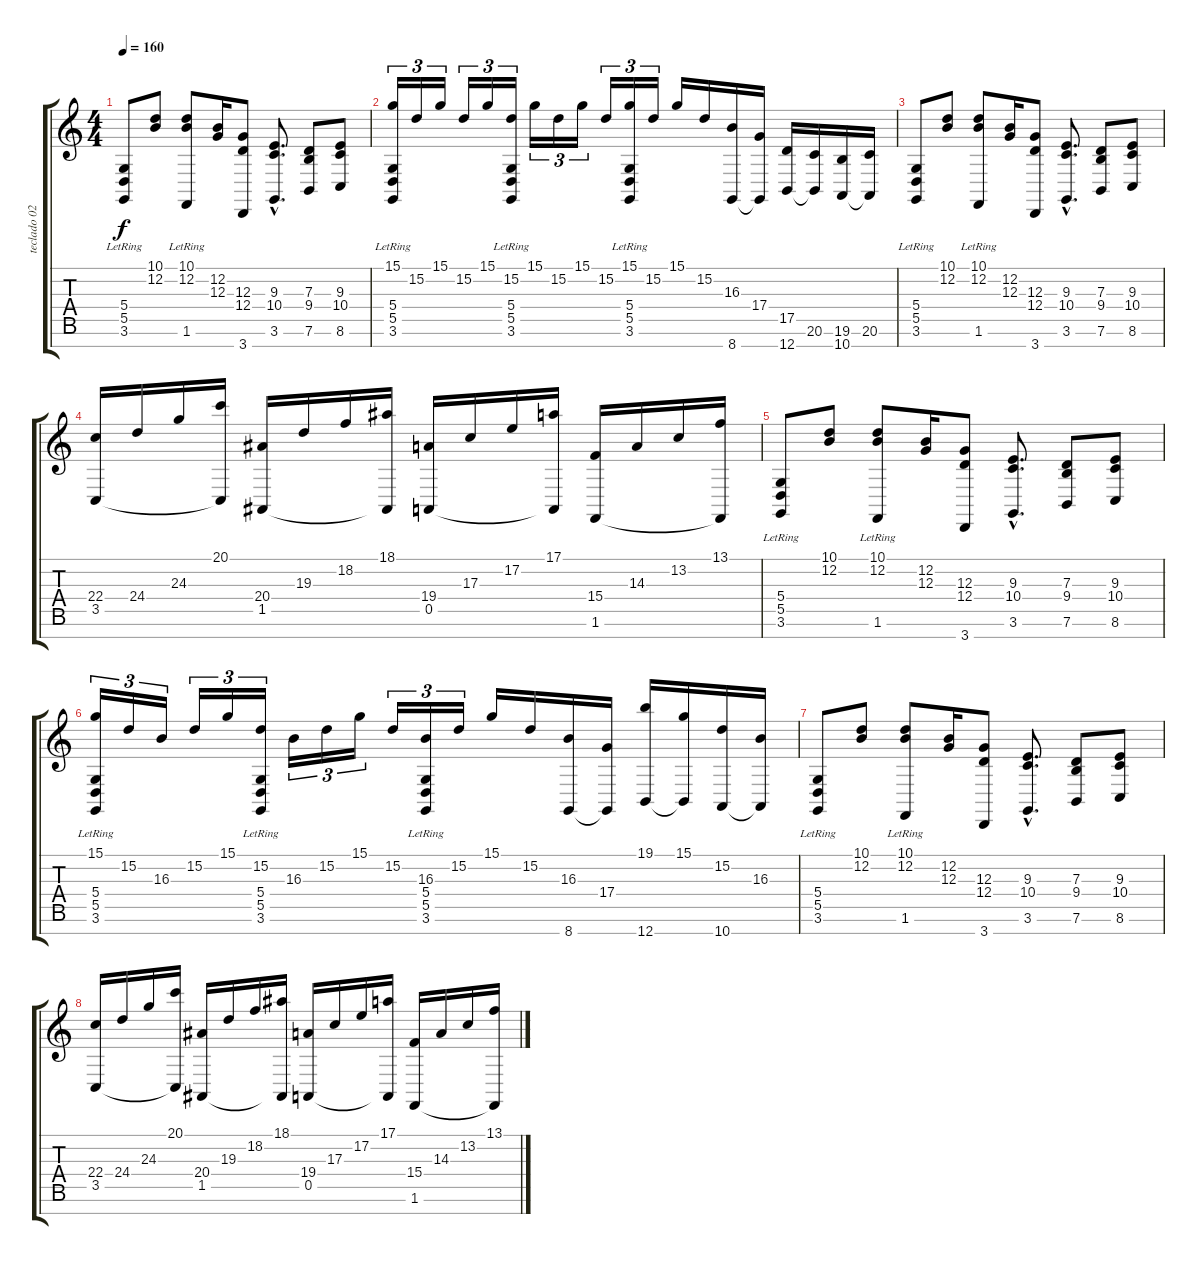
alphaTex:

\track ("teclado 02" "teclado 02") {instrument acousticgrandpiano}
\staff {score tabs}
\tuning (E4 B3 G3 D3 A2 E2 B1) {hide}
\ts (4 4)
\tempo 160
\clef g2
\ks c
(5.4{lr} 5.5{lr} 3.6{lr}).8{dy f} (10.1 12.2).8 (10.1 12.2 1.6{lr}).8 (12.2 12.3).16 (12.3 12.4 3.7).8 (9.3{hac} 10.4{hac} 3.6{hac}).8{d} (7.3 9.4 7.6).8 (9.3 10.4 8.6).8 |
(15.1 5.4{lr} 5.5{lr} 3.6{lr}).16{tu (3 2)} 15.2.16{tu (3 2)} 15.1.16{tu (3 2)} 15.2.16{tu (3 2)} 15.1.16{tu (3 2)} (15.2 5.4{lr} 5.5{lr} 3.6{lr}).16{tu (3 2)} 15.1.16{tu (3 2)} 15.2.16{tu (3 2)} 15.1.16{tu (3 2)} 15.2.16{tu (3 2)} (15.1 5.4{lr} 5.5{lr} 3.6{lr}).16{tu (3 2)} 15.2.16{tu (3 2)} 15.1.16 15.2.16 (16.3 8.7).16 (17.4 8.7{t}).16 (17.5 12.7).16 (20.6 12.7{t}).16 (19.6 10.7).16 (20.6 10.7{t}).16 |
(5.4{lr} 5.5{lr} 3.6{lr}).8 (10.1 12.2).8 (10.1 12.2 1.6{lr}).8 (12.2 12.3).16 (12.3 12.4 3.7).8 (9.3{hac} 10.4{hac} 3.6{hac}).8{d} (7.3 9.4 7.6).8 (9.3 10.4 8.6).8 |
(22.4 3.5).16 24.4.16 24.3.16 (20.1 3.5{t}).16 (20.4 1.5).16 19.3.16 18.2.16 (18.1 1.5{t}).16 (19.4 0.5).16 17.3.16 17.2.16 (17.1 0.5{t}).16 (15.4 1.6).16 14.3.16 13.2.16 (13.1 1.6{t}).16 |
(5.4{lr} 5.5{lr} 3.6{lr}).8 (10.1 12.2).8 (10.1 12.2 1.6{lr}).8 (12.2 12.3).16 (12.3 12.4 3.7).8 (9.3{hac} 10.4{hac} 3.6{hac}).8{d} (7.3 9.4 7.6).8 (9.3 10.4 8.6).8 |
(15.1 5.4{lr} 5.5{lr} 3.6{lr}).16{tu (3 2)} 15.2.16{tu (3 2)} 16.3.16{tu (3 2)} 15.2.16{tu (3 2)} 15.1.16{tu (3 2)} (15.2 5.4{lr} 5.5{lr} 3.6{lr}).16{tu (3 2)} 16.3.16{tu (3 2)} 15.2.16{tu (3 2)} 15.1.16{tu (3 2)} 15.2.16{tu (3 2)} (16.3 5.4{lr} 5.5{lr} 3.6{lr}).16{tu (3 2)} 15.2.16{tu (3 2)} 15.1.16 15.2.16 (16.3 8.7).16 (17.4 8.7{t}).16 (19.1 12.7).16 (15.1 12.7{t}).16 (15.2 10.7).16 (16.3 10.7{t}).16 |
(5.4{lr} 5.5{lr} 3.6{lr}).8 (10.1 12.2).8 (10.1 12.2 1.6{lr}).8 (12.2 12.3).16 (12.3 12.4 3.7).8 (9.3{hac} 10.4{hac} 3.6{hac}).8{d} (7.3 9.4 7.6).8 (9.3 10.4 8.6).8 |
(22.4 3.5).16 24.4.16 24.3.16 (20.1 3.5{t}).16 (20.4 1.5).16 19.3.16 18.2.16 (18.1 1.5{t}).16 (19.4 0.5).16 17.3.16 17.2.16 (17.1 0.5{t}).16 (15.4 1.6).16 14.3.16 13.2.16 (13.1 1.6{t}).16
